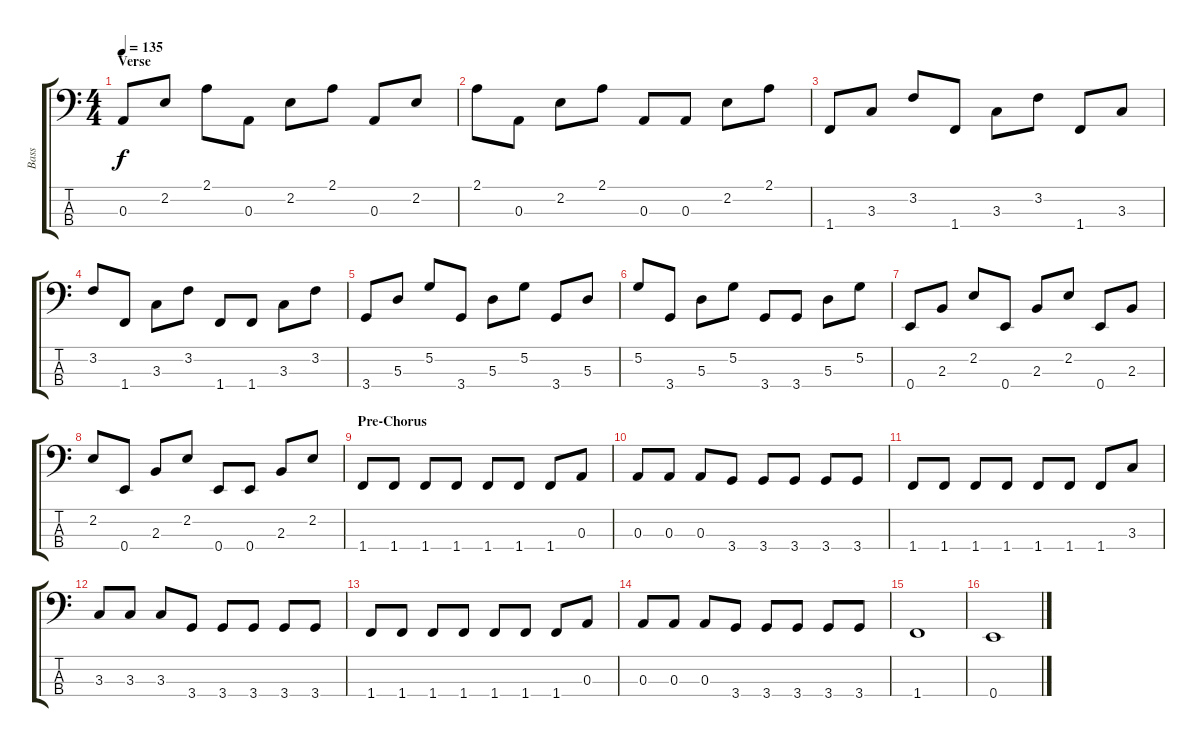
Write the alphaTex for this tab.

\track ("Bass" "Bass") {instrument electricbassfinger}
\staff {score tabs}
\tuning (G2 D2 A1 E1) {hide}
\ts (4 4)
\section ("" "Verse")
\tempo 135
\clef f4
\ks c
0.3.8{dy f} 2.2.8 2.1.8 0.3.8 2.2.8 2.1.8 0.3.8 2.2.8 |
2.1.8 0.3.8 2.2.8 2.1.8 0.3.8 0.3.8 2.2.8 2.1.8 |
1.4.8 3.3.8 3.2.8 1.4.8 3.3.8 3.2.8 1.4.8 3.3.8 |
3.2.8 1.4.8 3.3.8 3.2.8 1.4.8 1.4.8 3.3.8 3.2.8 |
3.4.8 5.3.8 5.2.8 3.4.8 5.3.8 5.2.8 3.4.8 5.3.8 |
5.2.8 3.4.8 5.3.8 5.2.8 3.4.8 3.4.8 5.3.8 5.2.8 |
0.4.8 2.3.8 2.2.8 0.4.8 2.3.8 2.2.8 0.4.8 2.3.8 |
2.2.8 0.4.8 2.3.8 2.2.8 0.4.8 0.4.8 2.3.8 2.2.8 |
\section ("" "Pre-Chorus")
1.4.8 1.4.8 1.4.8 1.4.8 1.4.8 1.4.8 1.4.8 0.3.8 |
0.3.8 0.3.8 0.3.8 3.4.8 3.4.8 3.4.8 3.4.8 3.4.8 |
1.4.8 1.4.8 1.4.8 1.4.8 1.4.8 1.4.8 1.4.8 3.3.8 |
3.3.8 3.3.8 3.3.8 3.4.8 3.4.8 3.4.8 3.4.8 3.4.8 |
1.4.8 1.4.8 1.4.8 1.4.8 1.4.8 1.4.8 1.4.8 0.3.8 |
0.3.8 0.3.8 0.3.8 3.4.8 3.4.8 3.4.8 3.4.8 3.4.8 |
1.4.1 |
0.4.1
